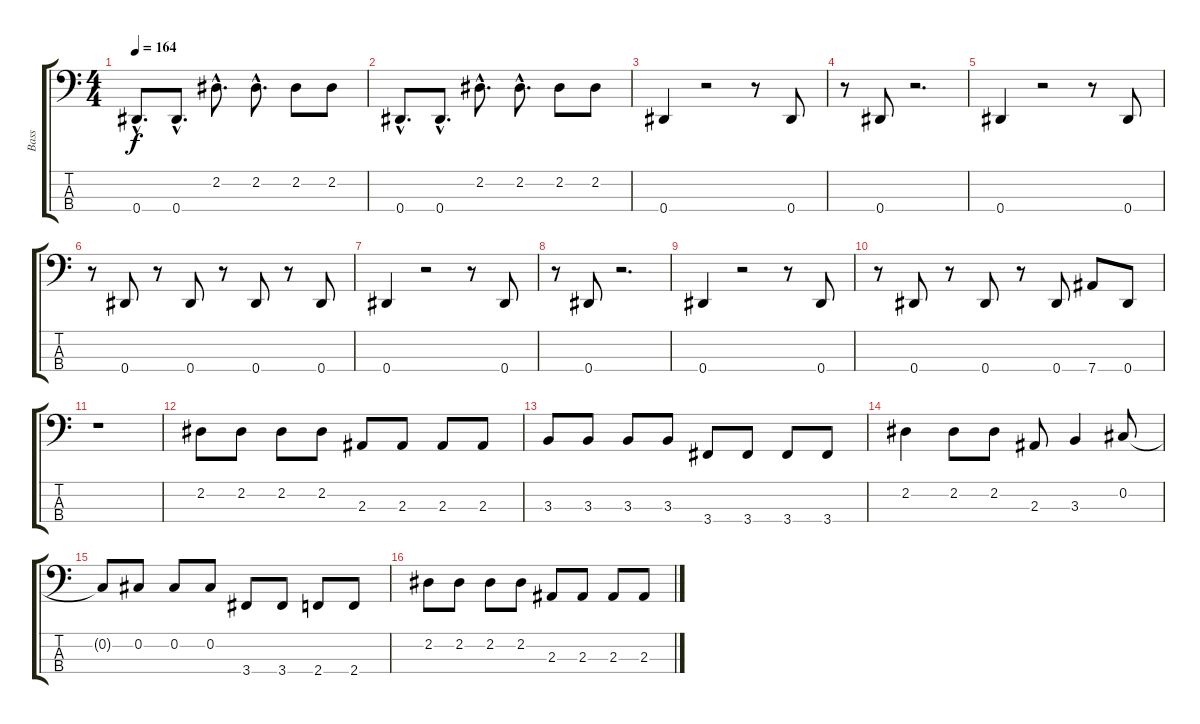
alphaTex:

\track ("Bass" "Bass") {instrument electricbasspick}
\staff {score tabs}
\tuning (Gb2 Db2 Ab1 Eb1) {hide}
\ts (4 4)
\tempo 164
\clef f4
\ks c
0.4{hac}.8{d dy f} 0.4{hac}.8{d} 2.2{hac}.8{d} 2.2{hac}.8{d} 2.2.8 2.2.8 |
0.4{hac}.8{d} 0.4{hac}.8{d} 2.2{hac}.8{d} 2.2{hac}.8{d} 2.2.8 2.2.8 |
0.4.4 r.2 r.8 0.4.8 |
r.8 0.4.8 r.2{d} |
0.4.4 r.2 r.8 0.4.8 |
r.8 0.4.8 r.8 0.4.8 r.8 0.4.8 r.8 0.4.8 |
0.4.4 r.2 r.8 0.4.8 |
r.8 0.4.8 r.2{d} |
0.4.4 r.2 r.8 0.4.8 |
r.8 0.4.8 r.8 0.4.8 r.8 0.4.8 7.4.8 0.4.8 |
r.1 |
2.2.8 2.2.8 2.2.8 2.2.8 2.3.8 2.3.8 2.3.8 2.3.8 |
3.3.8 3.3.8 3.3.8 3.3.8 3.4.8 3.4.8 3.4.8 3.4.8 |
2.2.4 2.2.8 2.2.8 2.3.8 3.3.4 0.2.8 |
0.2{t}.8 0.2.8 0.2.8 0.2.8 3.4.8 3.4.8 2.4.8 2.4.8 |
2.2.8 2.2.8 2.2.8 2.2.8 2.3.8 2.3.8 2.3.8 2.3.8
